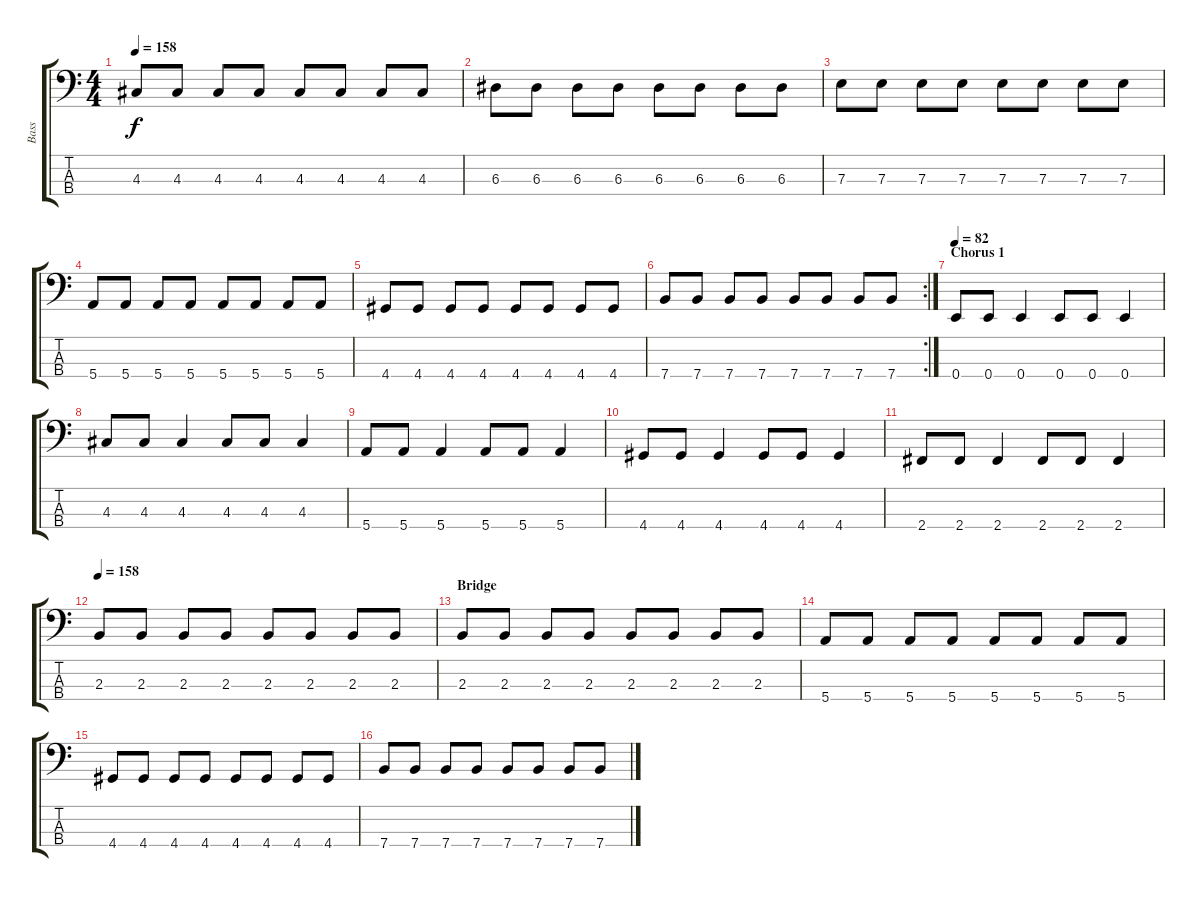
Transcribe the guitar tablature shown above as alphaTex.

\track ("Bass" "Bass") {instrument electricbassfinger}
\staff {score tabs}
\tuning (G2 D2 A1 E1) {hide}
\ts (4 4)
\tempo 158
\clef f4
\ks c
4.3.8{dy f} 4.3.8 4.3.8 4.3.8 4.3.8 4.3.8 4.3.8 4.3.8 |
6.3.8 6.3.8 6.3.8 6.3.8 6.3.8 6.3.8 6.3.8 6.3.8 |
7.3.8 7.3.8 7.3.8 7.3.8 7.3.8 7.3.8 7.3.8 7.3.8 |
5.4.8 5.4.8 5.4.8 5.4.8 5.4.8 5.4.8 5.4.8 5.4.8 |
4.4.8 4.4.8 4.4.8 4.4.8 4.4.8 4.4.8 4.4.8 4.4.8 |
\rc 2
7.4.8 7.4.8 7.4.8 7.4.8 7.4.8 7.4.8 7.4.8 7.4.8 |
\section ("" "Chorus 1")
\tempo 82
0.4.8 0.4.8 0.4.4 0.4.8 0.4.8 0.4.4 |
4.3.8 4.3.8 4.3.4 4.3.8 4.3.8 4.3.4 |
5.4.8 5.4.8 5.4.4 5.4.8 5.4.8 5.4.4 |
4.4.8 4.4.8 4.4.4 4.4.8 4.4.8 4.4.4 |
2.4.8 2.4.8 2.4.4 2.4.8 2.4.8 2.4.4 |
\tempo 158
2.3.8 2.3.8 2.3.8 2.3.8 2.3.8 2.3.8 2.3.8 2.3.8 |
\section ("" "Bridge")
2.3.8 2.3.8 2.3.8 2.3.8 2.3.8 2.3.8 2.3.8 2.3.8 |
5.4.8 5.4.8 5.4.8 5.4.8 5.4.8 5.4.8 5.4.8 5.4.8 |
4.4.8 4.4.8 4.4.8 4.4.8 4.4.8 4.4.8 4.4.8 4.4.8 |
7.4.8 7.4.8 7.4.8 7.4.8 7.4.8 7.4.8 7.4.8 7.4.8
